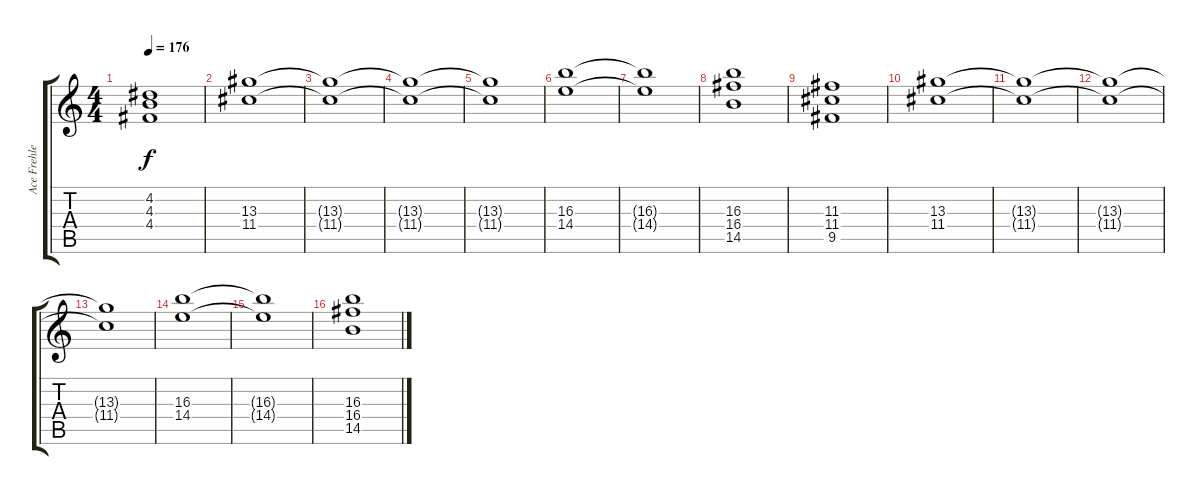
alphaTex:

\track ("Ace Frehley" "Ace Frehle") {instrument distortionguitar}
\staff {score tabs}
\tuning (E4 B3 G3 D3 A2 E2) {hide}
\ts (4 4)
\tempo 176
\clef g2
\ks c
(4.2{t} 4.3{t} 4.4{t}).1{dy f} |
(13.3 11.4).1 |
(13.3{t} 11.4{t}).1 |
(13.3{t} 11.4{t}).1 |
(13.3{t} 11.4{t}).1 |
(16.3 14.4).1 |
(16.3{t} 14.4{t}).1 |
(16.3 16.4 14.5).1 |
(11.3 11.4 9.5).1 |
(13.3 11.4).1 |
(13.3{t} 11.4{t}).1 |
(13.3{t} 11.4{t}).1 |
(13.3{t} 11.4{t}).1 |
(16.3 14.4).1 |
(16.3{t} 14.4{t}).1 |
(16.3 16.4 14.5).1
